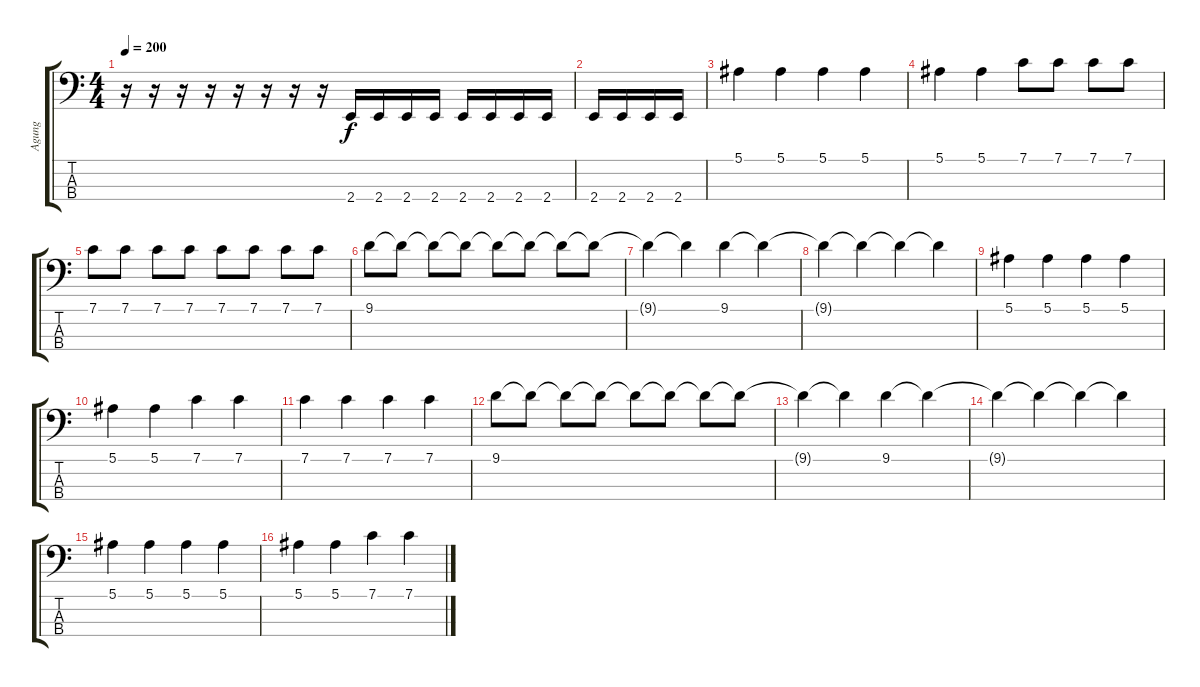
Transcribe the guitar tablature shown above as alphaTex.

\track ("Agung" "Agung") {instrument electricbassfinger}
\staff {score tabs}
\tuning (F2 C2 G1 D1) {hide}
\ts (4 4)
\tempo 200
\clef f4
\ks c
r.16{dy f} r.16 r.16 r.16 r.16 r.16 r.16 r.16 2.4.16 2.4.16 2.4.16 2.4.16 2.4.16 2.4.16 2.4.16 2.4.16 |
2.4.16 2.4.16 2.4.16 2.4.16 |
5.1.4 5.1.4 5.1.4 5.1.4 |
5.1.4 5.1.4 7.1.8 7.1.8 7.1.8 7.1.8 |
7.1.8 7.1.8 7.1.8 7.1.8 7.1.8 7.1.8 7.1.8 7.1.8 |
9.1.8 9.1{t}.8 9.1{t}.8 9.1{t}.8 9.1{t}.8 9.1{t}.8 9.1{t}.8 9.1{t}.8 |
9.1{t}.4 9.1{t}.4 9.1.4 9.1{t}.4 |
9.1{t}.4 9.1{t}.4 9.1{t}.4 9.1{t}.4 |
5.1.4 5.1.4 5.1.4 5.1.4 |
5.1.4 5.1.4 7.1.4 7.1.4 |
7.1.4 7.1.4 7.1.4 7.1.4 |
9.1.8 9.1{t}.8 9.1{t}.8 9.1{t}.8 9.1{t}.8 9.1{t}.8 9.1{t}.8 9.1{t}.8 |
9.1{t}.4 9.1{t}.4 9.1.4 9.1{t}.4 |
9.1{t}.4 9.1{t}.4 9.1{t}.4 9.1{t}.4 |
5.1.4 5.1.4 5.1.4 5.1.4 |
5.1.4 5.1.4 7.1.4 7.1.4
